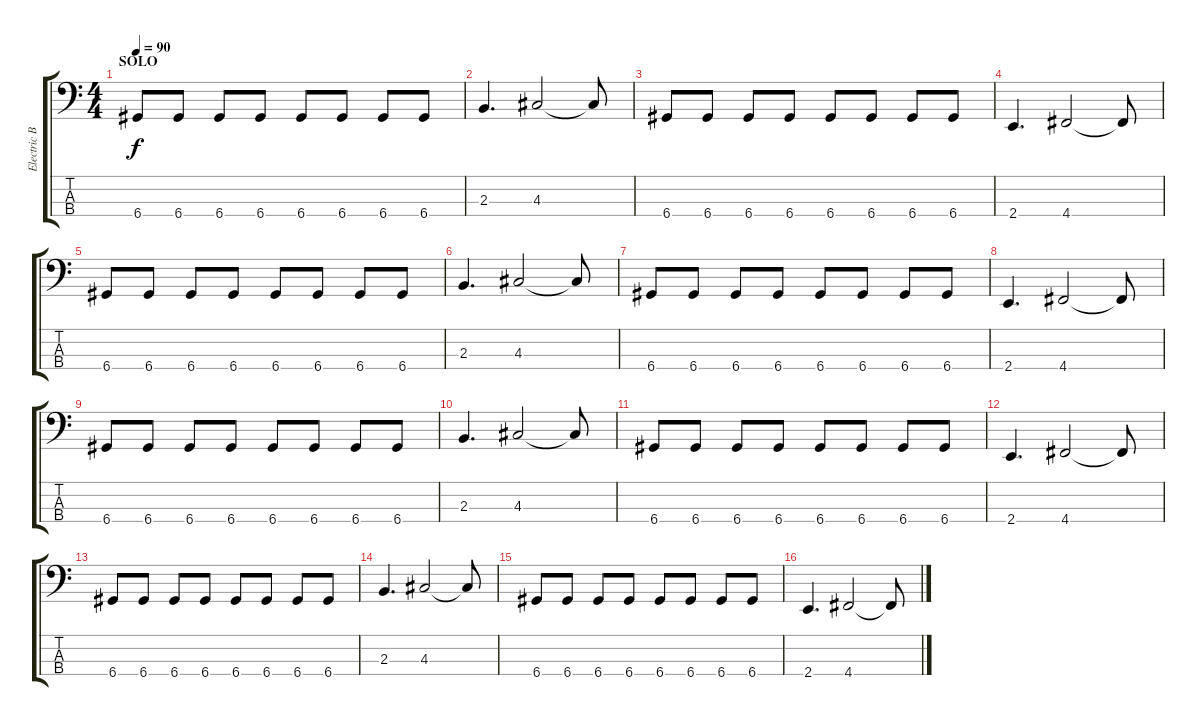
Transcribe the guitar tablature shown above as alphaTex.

\track ("Electric Bass" "Electric B") {instrument electricbassfinger}
\staff {score tabs}
\tuning (G2 D2 A1 D1) {hide}
\ts (4 4)
\section ("" "SOLO")
\tempo 90
\clef f4
\ks c
6.4.8{dy f} 6.4.8 6.4.8 6.4.8 6.4.8 6.4.8 6.4.8 6.4.8 |
2.3.4{d} 4.3.2 4.3{t}.8 |
6.4.8 6.4.8 6.4.8 6.4.8 6.4.8 6.4.8 6.4.8 6.4.8 |
2.4.4{d} 4.4.2 4.4{t}.8 |
6.4.8 6.4.8 6.4.8 6.4.8 6.4.8 6.4.8 6.4.8 6.4.8 |
2.3.4{d} 4.3.2 4.3{t}.8 |
6.4.8 6.4.8 6.4.8 6.4.8 6.4.8 6.4.8 6.4.8 6.4.8 |
2.4.4{d} 4.4.2 4.4{t}.8 |
6.4.8 6.4.8 6.4.8 6.4.8 6.4.8 6.4.8 6.4.8 6.4.8 |
2.3.4{d} 4.3.2 4.3{t}.8 |
6.4.8 6.4.8 6.4.8 6.4.8 6.4.8 6.4.8 6.4.8 6.4.8 |
2.4.4{d} 4.4.2 4.4{t}.8 |
6.4.8 6.4.8 6.4.8 6.4.8 6.4.8 6.4.8 6.4.8 6.4.8 |
2.3.4{d} 4.3.2 4.3{t}.8 |
6.4.8 6.4.8 6.4.8 6.4.8 6.4.8 6.4.8 6.4.8 6.4.8 |
2.4.4{d} 4.4.2 4.4{t}.8
